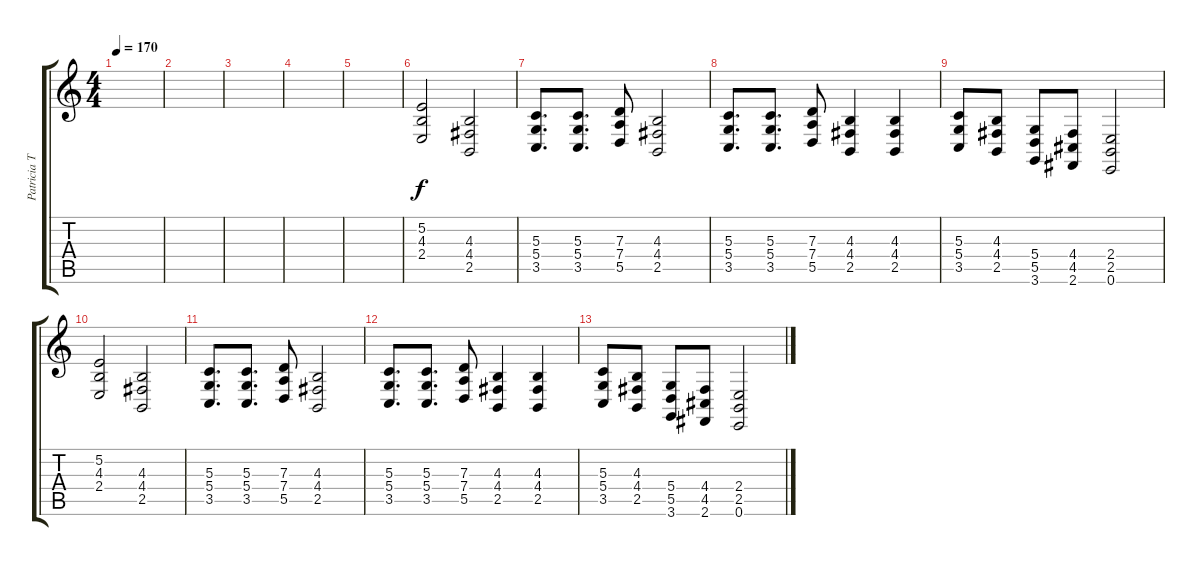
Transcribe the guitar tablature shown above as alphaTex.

\track ("Patricia Tapia" "Patricia T") {instrument choiraahs}
\staff {score tabs}
\tuning (E4 B3 G3 D3 A2 E2) {hide}
\ts (4 4)
\tempo 170
\clef g2
\ks c
|
|
|
|
|
(5.2 4.3 2.4).2 (4.3 4.4 2.5).2 |
(5.3 5.4 3.5).8{d} (5.3 5.4 3.5).8{d} (7.3 7.4 5.5).8 (4.3 4.4 2.5).2 |
(5.3 5.4 3.5).8{d} (5.3 5.4 3.5).8{d} (7.3 7.4 5.5).8 (4.3 4.4 2.5).4 (4.3 4.4 2.5).4 |
(5.3 5.4 3.5).8 (4.3 4.4 2.5).8 (5.4 5.5 3.6).8 (4.4 4.5 2.6).8 (2.4 2.5 0.6).2 |
(5.2 4.3 2.4).2 (4.3 4.4 2.5).2 |
(5.3 5.4 3.5).8{d} (5.3 5.4 3.5).8{d} (7.3 7.4 5.5).8 (4.3 4.4 2.5).2 |
(5.3 5.4 3.5).8{d} (5.3 5.4 3.5).8{d} (7.3 7.4 5.5).8 (4.3 4.4 2.5).4 (4.3 4.4 2.5).4 |
(5.3 5.4 3.5).8 (4.3 4.4 2.5).8 (5.4 5.5 3.6).8 (4.4 4.5 2.6).8 (2.4 2.5 0.6).2
